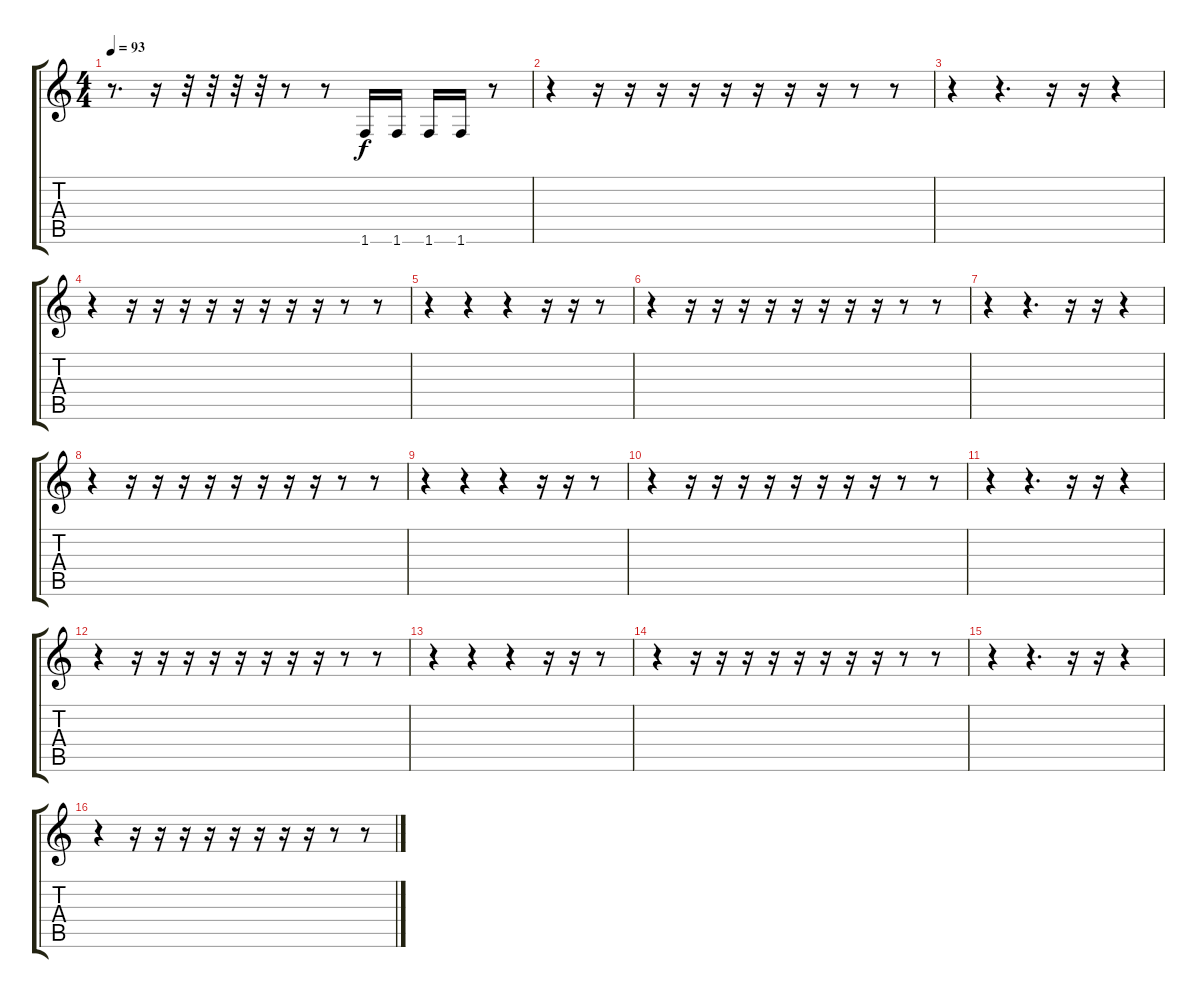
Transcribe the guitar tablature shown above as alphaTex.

\track "" {instrument electricbassfinger}
\staff {score tabs}
\tuning (E4 B3 G3 D3 A2 E2) {hide}
\ts (4 4)
\tempo 93
\clef g2
\ks c
r.8{d dy f} r.16 r.32 r.32 r.32 r.32 r.8 r.8 1.6.16 1.6.16 1.6.16 1.6.16 r.8 |
r.4 r.16 r.16 r.16 r.16 r.16 r.16 r.16 r.16 r.8 r.8 |
r.4 r.4{d} r.16 r.16 r.4 |
r.4 r.16 r.16 r.16 r.16 r.16 r.16 r.16 r.16 r.8 r.8 |
r.4 r.4 r.4 r.16 r.16 r.8 |
r.4 r.16 r.16 r.16 r.16 r.16 r.16 r.16 r.16 r.8 r.8 |
r.4 r.4{d} r.16 r.16 r.4 |
r.4 r.16 r.16 r.16 r.16 r.16 r.16 r.16 r.16 r.8 r.8 |
r.4 r.4 r.4 r.16 r.16 r.8 |
r.4 r.16 r.16 r.16 r.16 r.16 r.16 r.16 r.16 r.8 r.8 |
r.4 r.4{d} r.16 r.16 r.4 |
r.4 r.16 r.16 r.16 r.16 r.16 r.16 r.16 r.16 r.8 r.8 |
r.4 r.4 r.4 r.16 r.16 r.8 |
r.4 r.16 r.16 r.16 r.16 r.16 r.16 r.16 r.16 r.8 r.8 |
r.4 r.4{d} r.16 r.16 r.4 |
r.4 r.16 r.16 r.16 r.16 r.16 r.16 r.16 r.16 r.8 r.8
